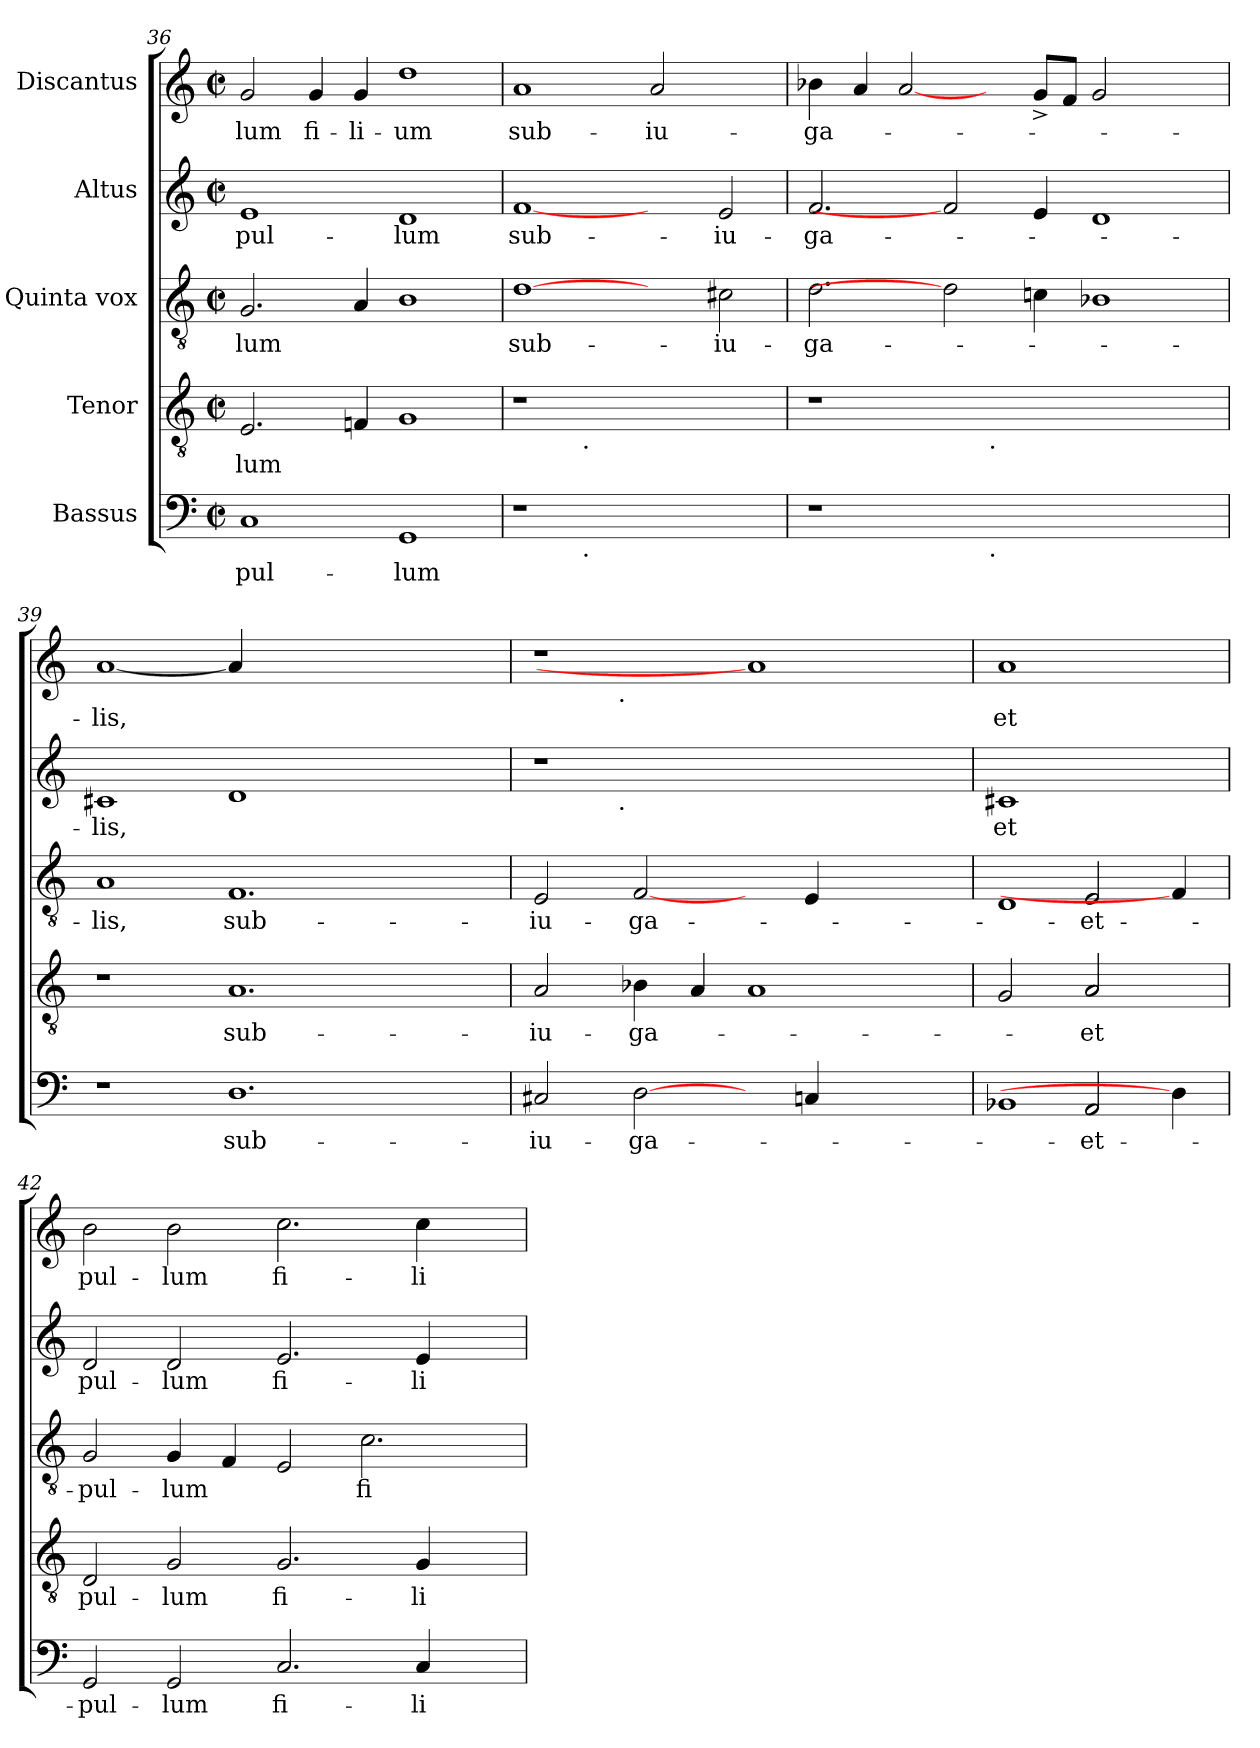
**kern	**text	**kern	**text	**kern	**text	**kern	**text	**kern	**text
*part5	*part5	*part4	*part4	*part3	*part3	*part2	*part2	*part1	*part1
*staff5	*staff5	*staff4	*staff4	*staff3	*staff3	*staff2	*staff2	*staff1	*staff1
*I"Bassus	*	*I"Tenor	*	*I"Quinta vox	*	*I"Altus	*	*I"Discantus	*
*clefF4	*	*clefGv2	*	*clefGv2	*	*clefG2	*	*clefG2	*
*k[]	*	*k[]	*	*k[]	*	*k[]	*	*k[]	*
*C:	*	*C:	*	*C:	*	*C:	*	*C:	*
*M2/2	*	*M2/2	*	*M2/2	*	*M2/2	*	*M2/2	*
*met(c|)	*	*met(c|)	*	*met(c|)	*	*met(c|)	*	*met(c|)	*
=36	=36	=36	=36	=36	=36	=36	=36	=36	=36
!	!LO:LY:b	!	!LO:LY:b	!	!LO:LY:b	!	!LO:LY:b	!	!LO:LY:b
1C	pul-	2.E/	-lum	2.G/	-lum	1e	pul-	2g/	-lum
!	!	!	!	!	!	!	!	!	!LO:LY:b
.	.	.	.	.	.	.	.	4g/	fi-
!	!	!	!	!	!	!	!	!	!LO:LY:b
.	.	4Fn/	.	4A/	.	.	.	4g/	-li-
!	!LO:LY:b	!	!	!	!	!	!LO:LY:b	!	!LO:LY:b:rj
1GG	-lum	1G	.	1B	.	1d	-lum	1dd	-um
=37	=37	=37	=37	=37	=37	=37	=37	=37	=37
!	!	!	!	!	!LO:LY:b	!	!LO:LY:b	!	!LO:LY:b
*^	*	*^	*	*	*	*	*	*	*
1r	2ryy	.	1r	2ryy	.	[1d	sub-	[1f	sub-	1a	sub-
!	!	!	!	!LO:TX:b:t=.	!	!	!	!	!	!	!
!	!LO:TX:b:t=.	!	!	!	!	!	!	!	!	!	!
.	1.ryy	.	.	1.ryy	.	.	.	.	.	.	.
!	!	!	!	!	!	!	!	!	!	!	!LO:LY:b
1ryy	.	.	1ryy	.	.	2ryy	.	2ryy	.	2a/	-iu-
!	!	!	!	!	!	!	!LO:LY:b	!	!LO:LY:b	!	!
.	.	.	.	.	.	2c#X\	-iu-	2e/	-iu-	2ryy	.
=38	=38	=38	=38	=38	=38	=38	=38	=38	=38	=38	=38
!	!	!	!	!	!	!	!LO:LY:b	!	!LO:LY:b	!	!LO:LY:b
*v	*v	*	*	*	*	*	*	*	*	*	*
*	*	*v	*v	*	*	*	*	*	*	*
1r	.	1r	.	2.d\	-ga-	2.f/	-ga-	4b-X\	-ga-
.	.	.	.	.	.	.	.	4a/	.
.	.	.	.	.	.	.	.	[2a/	.
.	.	.	.	2d]	.	2f]	.	.	.
!	!	!LO:TX:b:t=.	!	!	!	!	!	!	!
!LO:TX:b:t=.	!	!	!	!	!	!	!	!	!
1.ryy	.	1.ryy	.	.	.	.	.	4ryy	.
.	.	.	.	4cn\	.	4e/	.	8g^</L	.
.	.	.	.	.	.	.	.	8f/J	.
.	.	.	.	1B-X	.	1d	.	2g/	.
.	.	.	.	.	.	.	.	2ryy	.
!!LO:LB:g=z
=39	=39	=39	=39	=39	=39	=39	=39	=39	=39
!	!	!	!	!	!LO:LY:b	!	!LO:LY:b	!	!LO:LY:b
1r	.	1r	.	1A	-lis,	1c#X	-lis,	[1a	-lis,
!	!LO:LY:b	!	!LO:LY:b	!	!LO:LY:b	!	!	!	!
1.D	sub-	1.A	sub-	1.F	sub-	1d	.	4a/]	.
.	.	.	.	.	.	.	.	1ryy	.
.	.	.	.	.	.	2ryy	.	.	.
.	.	.	.	.	.	.	.	4ryy	.
=40	=40	=40	=40	=40	=40	=40	=40	=40	=40
!	!LO:LY:b	!	!LO:LY:b	!	!LO:LY:b	!	!	!	!
*	*	*	*	*	*	*^	*	*^	*
2C#X/	-iu-	2A/	-iu-	2E/	-iu-	1r	4...ryy	.	1r	4...ryy	.
!	!	!	!	!	!	!	!	!	!	!LO:TX:b:t=.	!
!	!	!	!	!	!	!	!LO:TX:b:t=.	!	!	!	!
.	.	.	.	.	.	.	1ryy	.	.	1ryy	.
!	!LO:LY:b	!	!LO:LY:b	!	!LO:LY:b	!	!	!	!	!	!
[2D\	-ga-	4B-X\	-ga-	[2F/	-ga-	.	.	.	.	.	.
.	.	4A/	.	.	.	.	.	.	.	.	.
4ryy	.	1A	.	4ryy	.	1ryy	.	.	1a]	.	.
4Cn/	.	.	.	4E/	.	.	.	.	.	.	.
.	.	.	.	.	.	.	2ryy	.	.	2ryy	.
2ryy	.	.	.	2ryy	.	.	.	.	.	.	.
.	.	.	.	.	.	.	32ryy	.	.	32ryy	.
=41	=41	=41	=41	=41	=41	=41	=41	=41	=41	=41	=41
*^	*	*^	*	*^	*	*	*	*	*	*	*
*	*^	*	*	*	*	*	*^	*	*	*	*	*	*	*
!	!	!	!	!	!	!	!	!	!	!	!	!	!LO:LY:b	!	!	!LO:LY:b
*	*	*	*	*	*	*	*	*	*	*	*v	*v	*	*	*	*
*	*	*	*	*	*	*	*	*	*	*	*	*	*v	*v	*
1BB-X	2ryy	2ryy	.	2G/	2ryy	.	1D	2ryy	2ryy	.	1c#X	et	1a	et
!	!	!	!LO:LY:b	!	!	!	!	!	!	!	!	!	!	!
!	!	!	!LO:LY:b	!	!	!LO:LY:b	!	!	!	!	!	!	!	!
!	!	!	!	!	!	!LO:LY:b	!	!	!	!LO:LY:b	!	!	!	!
!	!	!	!	!	!	!	!	!	!	!LO:LY:b	!	!	!	!
.	2AA/	2AA/	et	2A/	2A/	et	.	2E/	2E/	et	.	.	.	.
4D\]	4ryy	4ryy	.	4ryy	4ryy	.	4F/]	4ryy	4ryy	.	4ryy	.	4ryy	.
=42	=42	=42	=42	=42	=42	=42	=42	=42	=42	=42	=42	=42	=42	=42
!	!	!	!LO:LY:b	!	!	!LO:LY:b	!	!	!	!LO:LY:b	!	!LO:LY:b	!	!LO:LY:b
*v	*v	*v	*	*	*	*	*v	*v	*v	*	*	*	*	*
*	*	*v	*v	*	*	*	*	*	*	*
2GG/	pul-	2D/	pul-	2G/	pul-	2d/	pul-	2b\	pul-
!	!LO:LY:b	!	!LO:LY:b	!	!LO:LY:b	!	!LO:LY:b	!	!LO:LY:b
2GG/	-lum	2G/	-lum	4G/	-lum	2d/	-lum	2b\	-lum
.	.	.	.	4F/	.	.	.	.	.
!	!LO:LY:b	!	!LO:LY:b	!	!	!	!LO:LY:b	!	!LO:LY:b
2.C/	fi-	2.G/	fi-	2E/	.	2.e/	fi-	2.cc\	fi-
!	!	!	!	!	!LO:LY:b	!	!	!	!
.	.	.	.	2.c\	fi-	.	.	.	.
!	!LO:LY:b	!	!LO:LY:b	!	!	!	!LO:LY:b	!	!LO:LY:b
4C/	-li-	4G/	-li-	.	.	4e/	-li-	4cc\	-li-
4ryy	.	4ryy	.	.	.	4ryy	.	4ryy	.
=	=	=	=	=	=	=	=	=	=
*-	*-	*-	*-	*-	*-	*-	*-	*-	*-
